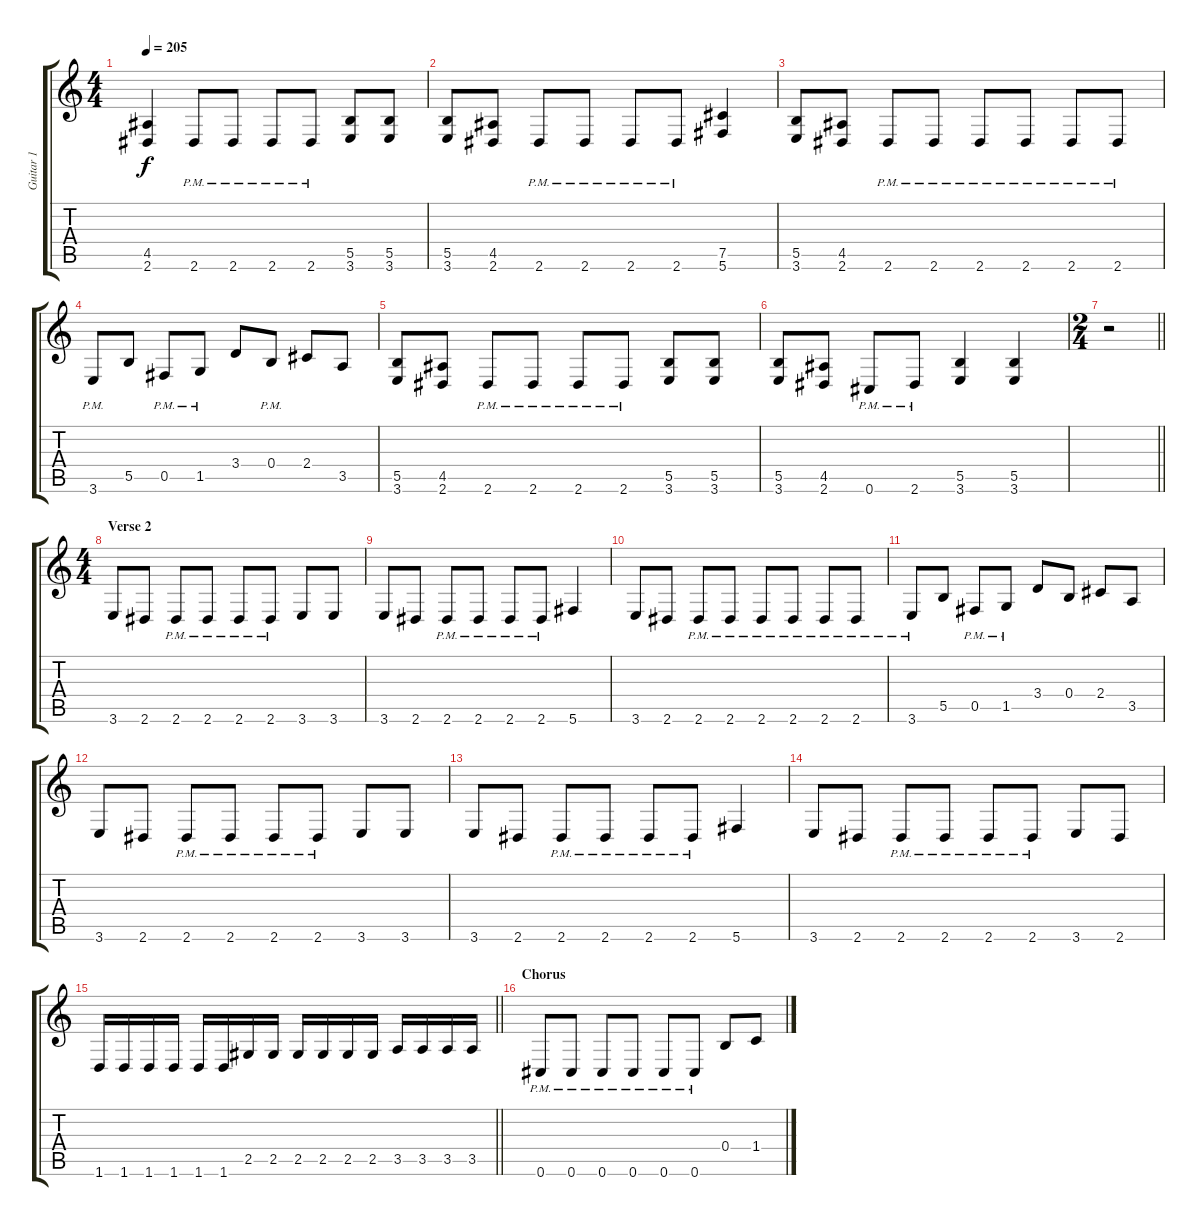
\track ("Guitar 1" "Guitar 1") {instrument distortionguitar}
\staff {score tabs}
\tuning (Db4 Ab3 E3 B2 Gb2 Db2) {hide}
\ts (4 4)
\tempo 205
\clef g2
\ks c
(4.5 2.6).4{dy f} 2.6{pm}.8 2.6{pm}.8 2.6{pm}.8 2.6{pm}.8 (5.5 3.6).8 (5.5 3.6).8 |
(5.5 3.6).8 (4.5 2.6).8 2.6{pm}.8 2.6{pm}.8 2.6{pm}.8 2.6{pm}.8 (7.5 5.6).4 |
(5.5 3.6).8 (4.5 2.6).8 2.6{pm}.8 2.6{pm}.8 2.6{pm}.8 2.6{pm}.8 2.6{pm}.8 2.6{pm}.8 |
3.6{pm}.8 5.5.8 0.5{pm}.8 1.5{pm}.8 3.4.8 0.4{pm}.8 2.4.8 3.5.8 |
(5.5 3.6).8 (4.5 2.6).8 2.6{pm}.8 2.6{pm}.8 2.6{pm}.8 2.6{pm}.8 (5.5 3.6).8 (5.5 3.6).8 |
(5.5 3.6).8 (4.5 2.6).8 0.6{pm}.8 2.6{pm}.8 (5.5 3.6).4 (5.5 3.6).4 |
\ts (2 4)
\barLineRight lightlight
r.2 |
\ts (4 4)
\section ("" "Verse 2")
3.6.8 2.6.8 2.6{pm}.8 2.6{pm}.8 2.6{pm}.8 2.6{pm}.8 3.6.8 3.6.8 |
3.6.8 2.6.8 2.6{pm}.8 2.6{pm}.8 2.6{pm}.8 2.6{pm}.8 5.6.4 |
3.6.8 2.6.8 2.6{pm}.8 2.6{pm}.8 2.6{pm}.8 2.6{pm}.8 2.6{pm}.8 2.6{pm}.8 |
3.6{pm}.8 5.5.8 0.5{pm}.8 1.5{pm}.8 3.4.8 0.4.8 2.4.8 3.5.8 |
3.6.8 2.6.8 2.6{pm}.8 2.6{pm}.8 2.6{pm}.8 2.6{pm}.8 3.6.8 3.6.8 |
3.6.8 2.6.8 2.6{pm}.8 2.6{pm}.8 2.6{pm}.8 2.6{pm}.8 5.6.4 |
3.6.8 2.6.8 2.6{pm}.8 2.6{pm}.8 2.6{pm}.8 2.6{pm}.8 3.6.8 2.6.8 |
\barLineRight lightlight
1.6.16 1.6.16 1.6.16 1.6.16 1.6.16 1.6.16 2.5.16 2.5.16 2.5.16 2.5.16 2.5.16 2.5.16 3.5.16 3.5.16 3.5.16 3.5.16 |
\section ("" "Chorus")
0.6{pm}.8 0.6{pm}.8 0.6{pm}.8 0.6{pm}.8 0.6{pm}.8 0.6{pm}.8 0.4.8 1.4.8
